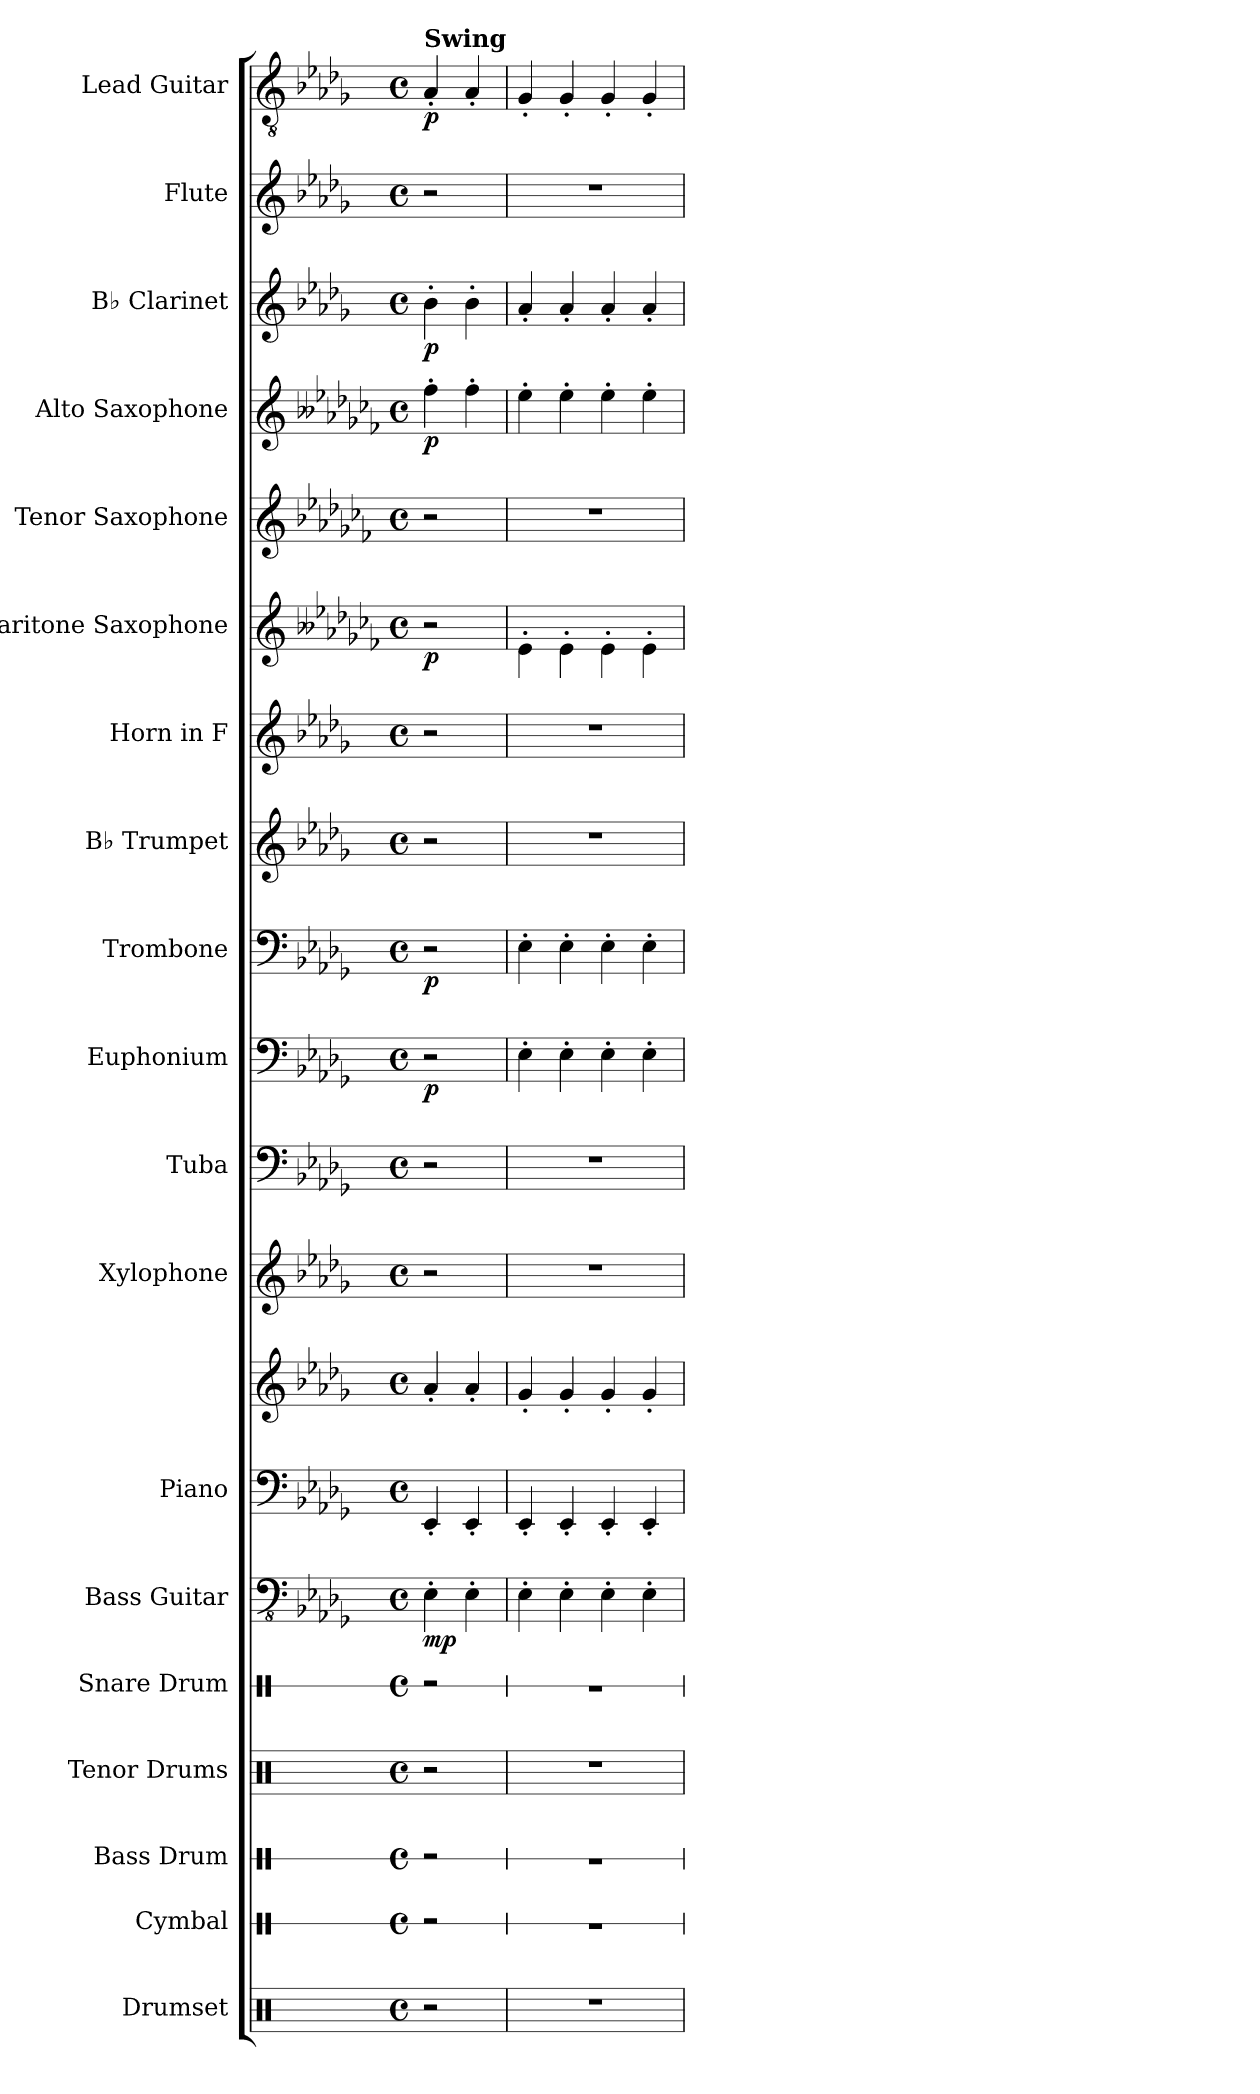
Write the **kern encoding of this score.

**kern	**kern	**kern	**kern	**kern	**kern	**dynam	**kern	**kern	**dynam	**kern	**kern	**kern	**dynam	**kern	**dynam	**kern	**kern	**kern	**dynam	**kern	**kern	**dynam	**kern	**dynam	**kern	**kern	**dynam
*part19	*part18	*part17	*part16	*part15	*part14	*part14	*part13	*part13	*part13	*part12	*part11	*part10	*part10	*part9	*part9	*part8	*part7	*part6	*part6	*part5	*part4	*part4	*part3	*part3	*part2	*part1	*part1
*staff20	*staff19	*staff18	*staff17	*staff16	*staff15	*staff15	*staff14	*staff13	*staff13/14	*staff12	*staff11	*staff10	*staff10	*staff9	*staff9	*staff8	*staff7	*staff6	*staff6	*staff5	*staff4	*staff4	*staff3	*staff3	*staff2	*staff1	*staff1
*I"Drumset	*I"Cymbal	*I"Bass Drum	*I"Tenor Drums	*I"Snare Drum	*I"Bass Guitar	*	*I"Piano	*	*	*I"Xylophone	*I"Tuba	*I"Euphonium	*	*I"Trombone	*	*I"B♭ Trumpet	*I"Horn in F	*I"Baritone Saxophone	*	*I"Tenor Saxophone	*I"Alto Saxophone	*	*I"B♭ Clarinet	*	*I"Flute	*I"Lead Guitar	*
*I'Drs.	*I'Cym.	*I'B. Dr.	*I'TD	*I'Sn. Dr.	*I'B. Guit.	*	*I'Pno.	*	*	*I'Xyl.	*I'Tba.	*I'Euph.	*	*I'Trb.	*	*I'B♭ Tpt.	*	*I'Bar. Sax.	*	*I'T. Sax.	*I'A. Sax.	*	*I'B♭ Cl.	*	*I'Fl.	*I'L. Guit.	*
*	*stria1	*stria1	*	*stria1	*	*	*	*	*	*	*	*	*	*	*	*	*	*	*	*	*	*	*	*	*	*	*
*clefX	*clefX	*clefX	*clefX	*clefX	*clefFv4	*	*clefF4	*clefG2	*	*clefG2	*clefF4	*clefF4	*	*clefF4	*	*clefG2	*clefG2	*clefG2	*	*clefG2	*clefG2	*	*clefG2	*	*clefG2	*clefGv2	*
*	*	*	*	*	*	*	*	*	*	*ITrd-7c-12	*	*	*	*	*	*ITrd1c2	*ITrd4c7	*ITrd12c21	*	*ITrd8c14	*ITrd5c9	*	*ITrd1c2	*	*	*	*
*k[]	*k[]	*k[]	*k[]	*k[]	*k[b-e-a-d-g-]	*	*k[b-e-a-d-g-]	*k[b-e-a-d-g-]	*	*k[b-e-a-d-g-]	*k[b-e-a-d-g-]	*k[b-e-a-d-g-]	*	*k[b-e-a-d-g-]	*	*k[b-e-a-d-g-c-f-]	*k[b-e-a-d-g-c-]	*k[b--e-a-d-g-c-f-]	*	*k[b-e-a-d-g-c-f-]	*k[b--e-a-d-g-c-f-]	*	*k[b-e-a-d-g-c-f-]	*	*k[b-e-a-d-g-]	*k[b-e-a-d-g-]	*
*M4/4	*M4/4	*M4/4	*M4/4	*M4/4	*M4/4	*	*M4/4	*M4/4	*	*M4/4	*M4/4	*M4/4	*	*M4/4	*	*M4/4	*M4/4	*M4/4	*	*M4/4	*M4/4	*	*M4/4	*	*M4/4	*M4/4	*
*met(c)	*met(c)	*met(c)	*met(c)	*met(c)	*met(c)	*	*met(c)	*met(c)	*	*met(c)	*met(c)	*met(c)	*	*met(c)	*	*met(c)	*met(c)	*met(c)	*	*met(c)	*met(c)	*	*met(c)	*	*met(c)	*met(c)	*
=	=	=	=	=	=	=	=	=	=	=	=	=	=	=	=	=	=	=	=	=	=	=	=	=	=	=	=
!	!	!	!	!	!	!	!	!	!	!	!	!	!	!	!	!	!	!	!	!	!	!	!	!	!	!LO:TX:a:B:t=Swing	!
!	!	!	!	!	!	!LO:DY:b	!	!	!LO:DY:b=2	!	!	!	!	!	!	!	!	!	!	!	!	!	!	!	!	!	!
!	!	!	!	!	!	!	!	!	!LO:DY:n=1:b	!	!	!	!LO:DY:b	!	!LO:DY:b	!	!	!	!LO:DY:b	!	!	!LO:DY:b	!	!LO:DY:b	!	!	!LO:DY:b
2r	2r	2r	2r	2r	4EE-'\	mp	4EE-'/	4a-'/	mp p	2r	2r	2r	p	2r	p	2r	2r	2r	p	2r	4a-'\	p	4a-'\	p	2r	4A-'/	p
.	.	.	.	.	4EE-'\	.	4EE-'/	4a-'/	.	.	.	.	.	.	.	.	.	.	.	.	4a-'\	.	4a-'\	.	.	4A-'/	.
=1	=1	=1	=1	=1	=1	=1	=1	=1	=1	=1	=1	=1	=1	=1	=1	=1	=1	=1	=1	=1	=1	=1	=1	=1	=1	=1	=1
1r	1r	1r	1r	1r	4EE-'\	.	4EE-'/	4g-'/	.	1r	1r	4E-'\	.	4E-'\	.	1r	1r	4E-'\	.	1r	4g-'\	.	4g-'/	.	1r	4G-'/	.
.	.	.	.	.	4EE-'\	.	4EE-'/	4g-'/	.	.	.	4E-'\	.	4E-'\	.	.	.	4E-'\	.	.	4g-'\	.	4g-'/	.	.	4G-'/	.
.	.	.	.	.	4EE-'\	.	4EE-'/	4g-'/	.	.	.	4E-'\	.	4E-'\	.	.	.	4E-'\	.	.	4g-'\	.	4g-'/	.	.	4G-'/	.
.	.	.	.	.	4EE-'\	.	4EE-'/	4g-'/	.	.	.	4E-'\	.	4E-'\	.	.	.	4E-'\	.	.	4g-'\	.	4g-'/	.	.	4G-'/	.
=	=	=	=	=	=	=	=	=	=	=	=	=	=	=	=	=	=	=	=	=	=	=	=	=	=	=	=
*-	*-	*-	*-	*-	*-	*-	*-	*-	*-	*-	*-	*-	*-	*-	*-	*-	*-	*-	*-	*-	*-	*-	*-	*-	*-	*-	*-
